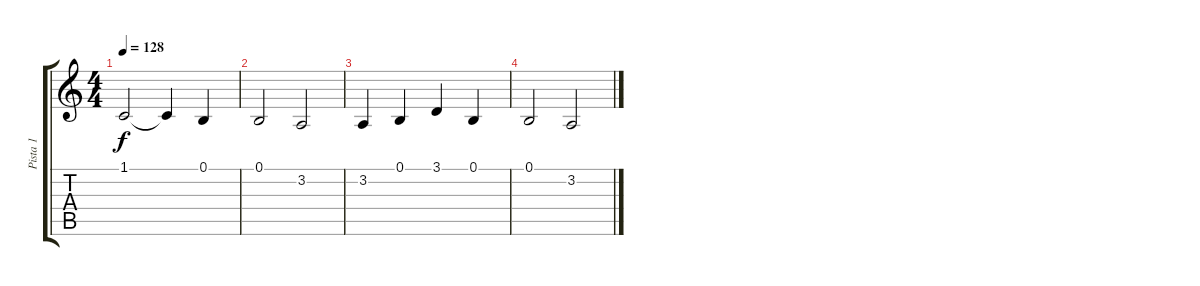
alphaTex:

\track ("Pista 1" "Pista 1") {instrument lead2sawtooth}
\staff {score tabs}
\tuning (B3 Gb3 D3 A2 E2 B1) {hide}
\ts (4 4)
\tempo 128
\clef g2
\ks c
1.1.2{dy f balance 0 instrument pad4choir} 1.1{t}.4 0.1.4{balance 16} |
0.1.2 3.2.2{balance 0} |
3.2.4 0.1.4{balance 16} 3.1.4 0.1.4{balance 0} |
0.1.2 3.2.2{balance 8}
